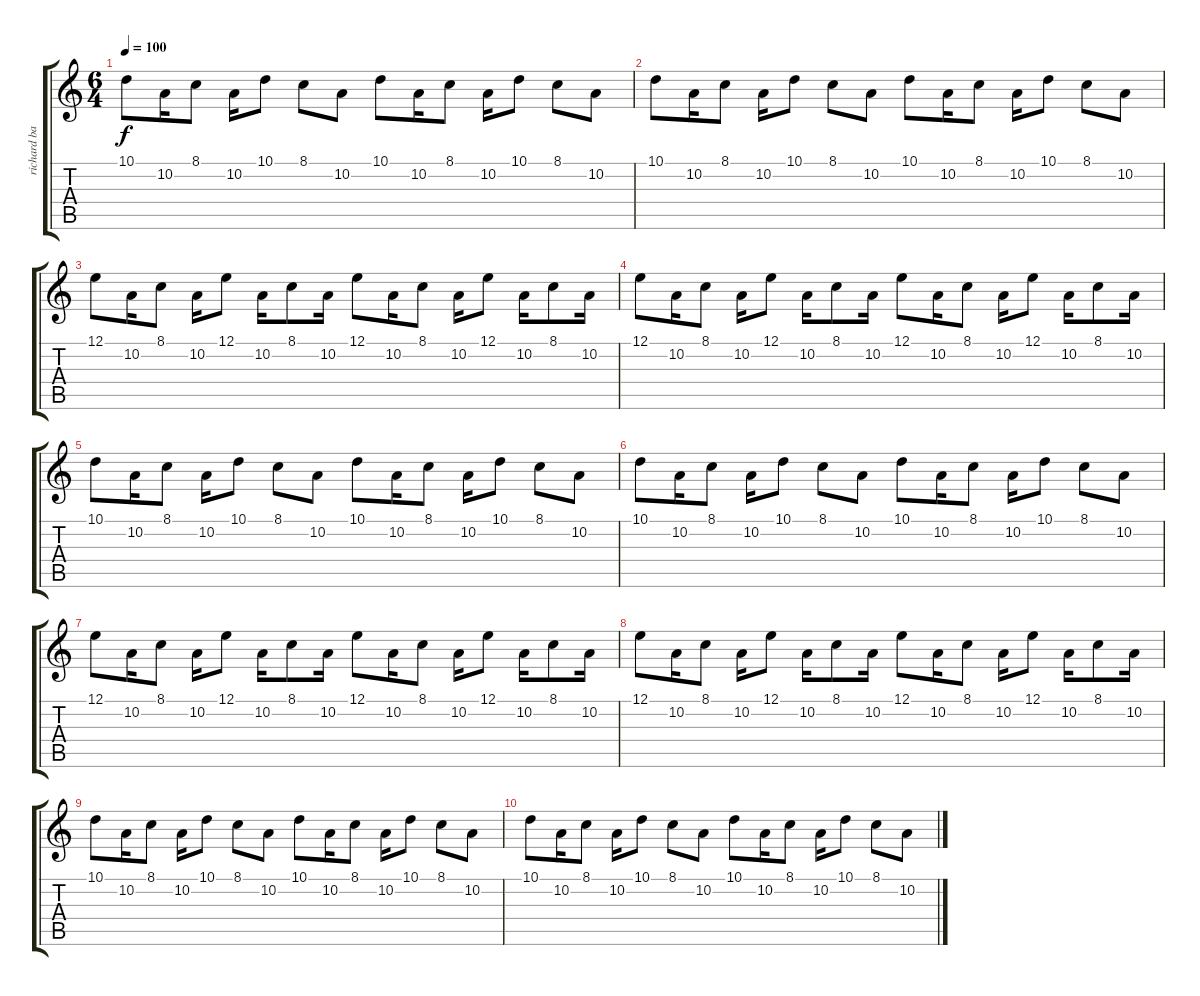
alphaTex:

\track ("richard barbieri" "richard ba") {instrument electricpiano1 bank 1}
\staff {score tabs}
\tuning (E4 B3 G3 D3 A2 E2) {hide}
\ts (6 4)
\tempo 100
\clef g2
\ks c
10.1.8{dy f} 10.2.16 8.1.8 10.2.16 10.1.8 8.1.8 10.2.8 10.1.8 10.2.16 8.1.8 10.2.16 10.1.8 8.1.8 10.2.8 |
10.1.8 10.2.16 8.1.8 10.2.16 10.1.8 8.1.8 10.2.8 10.1.8 10.2.16 8.1.8 10.2.16 10.1.8 8.1.8 10.2.8 |
12.1.8 10.2.16 8.1.8 10.2.16 12.1.8 10.2.16 8.1.8 10.2.16 12.1.8 10.2.16 8.1.8 10.2.16 12.1.8 10.2.16 8.1.8 10.2.16 |
12.1.8 10.2.16 8.1.8 10.2.16 12.1.8 10.2.16 8.1.8 10.2.16 12.1.8 10.2.16 8.1.8 10.2.16 12.1.8 10.2.16 8.1.8 10.2.16 |
10.1.8 10.2.16 8.1.8 10.2.16 10.1.8 8.1.8 10.2.8 10.1.8 10.2.16 8.1.8 10.2.16 10.1.8 8.1.8 10.2.8 |
10.1.8 10.2.16 8.1.8 10.2.16 10.1.8 8.1.8 10.2.8 10.1.8 10.2.16 8.1.8 10.2.16 10.1.8 8.1.8 10.2.8 |
12.1.8 10.2.16 8.1.8 10.2.16 12.1.8 10.2.16 8.1.8 10.2.16 12.1.8 10.2.16 8.1.8 10.2.16 12.1.8 10.2.16 8.1.8 10.2.16 |
12.1.8 10.2.16 8.1.8 10.2.16 12.1.8 10.2.16 8.1.8 10.2.16 12.1.8 10.2.16 8.1.8 10.2.16 12.1.8 10.2.16 8.1.8 10.2.16 |
10.1.8 10.2.16 8.1.8 10.2.16 10.1.8 8.1.8 10.2.8 10.1.8 10.2.16 8.1.8 10.2.16 10.1.8 8.1.8 10.2.8 |
10.1.8 10.2.16 8.1.8 10.2.16 10.1.8 8.1.8 10.2.8 10.1.8 10.2.16 8.1.8 10.2.16 10.1.8 8.1.8 10.2.8
